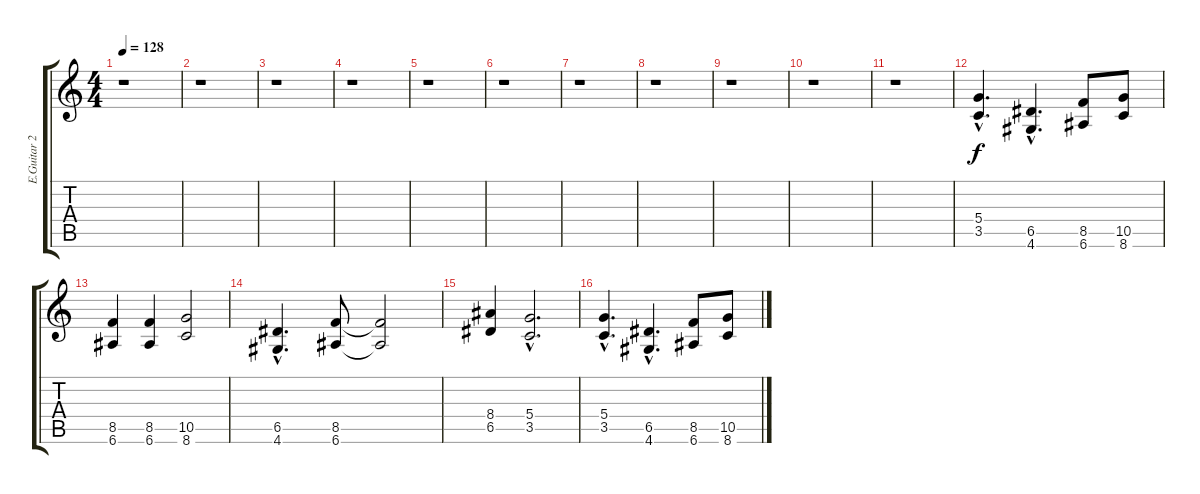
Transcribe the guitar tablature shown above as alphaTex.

\track ("E.Guitar 2" "E.Guitar 2") {instrument distortionguitar}
\staff {score tabs}
\tuning (E4 B3 G3 D3 A2 E2) {hide}
\ts (4 4)
\tempo 128
\clef g2
\ks c
r.1{dy f} |
r.1 |
r.1 |
r.1 |
r.1 |
r.1 |
r.1 |
r.1 |
r.1 |
r.1 |
r.1 |
(5.4{hac} 3.5{hac}).4{d} (6.5{hac} 4.6{hac}).4{d} (8.5 6.6).8 (10.5 8.6).8 |
(8.5 6.6).4 (8.5 6.6).4 (10.5 8.6).2 |
(6.5{hac} 4.6{hac}).4{d} (8.5 6.6).8 (8.5{t} 6.6{t}).2 |
(8.4 6.5).4 (5.4{hac} 3.5{hac}).2{d} |
(5.4{hac} 3.5{hac}).4{d} (6.5{hac} 4.6{hac}).4{d} (8.5 6.6).8 (10.5 8.6).8
